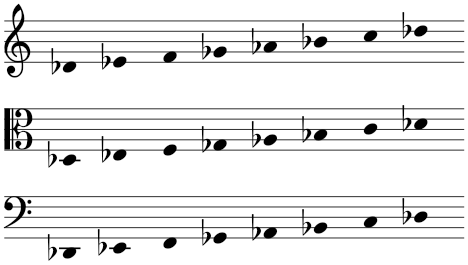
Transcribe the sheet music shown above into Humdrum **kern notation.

**kern	**kern	**kern	**harte
*part1	*part1	*part1	*part1
*staff3	*staff2	*staff1	*
*I"Piano	*	*	*
*I'Pno.	*	*	*
!!LO:PB:g=z
*clefF4	*clefC3	*clefG2	*
*k[]	*k[]	*k[]	*
*M4/2	*M4/2	*M4/2	*
=16	=16	=16	=16
4DD-X	4D-X	4d-X	Db:maj
4EE-X	4E-X	4e-X	.
4FF	4F	4f	.
4GG-X	4G-X	4g-X	.
4AA-X	4A-X	4a-X	.
4BB-X	4B-X	4b-X	.
4C	4c	4cc	.
4D-X	4d-X	4dd-X	.
=-	=-	=-	=-
*-	*-	*-	*-
